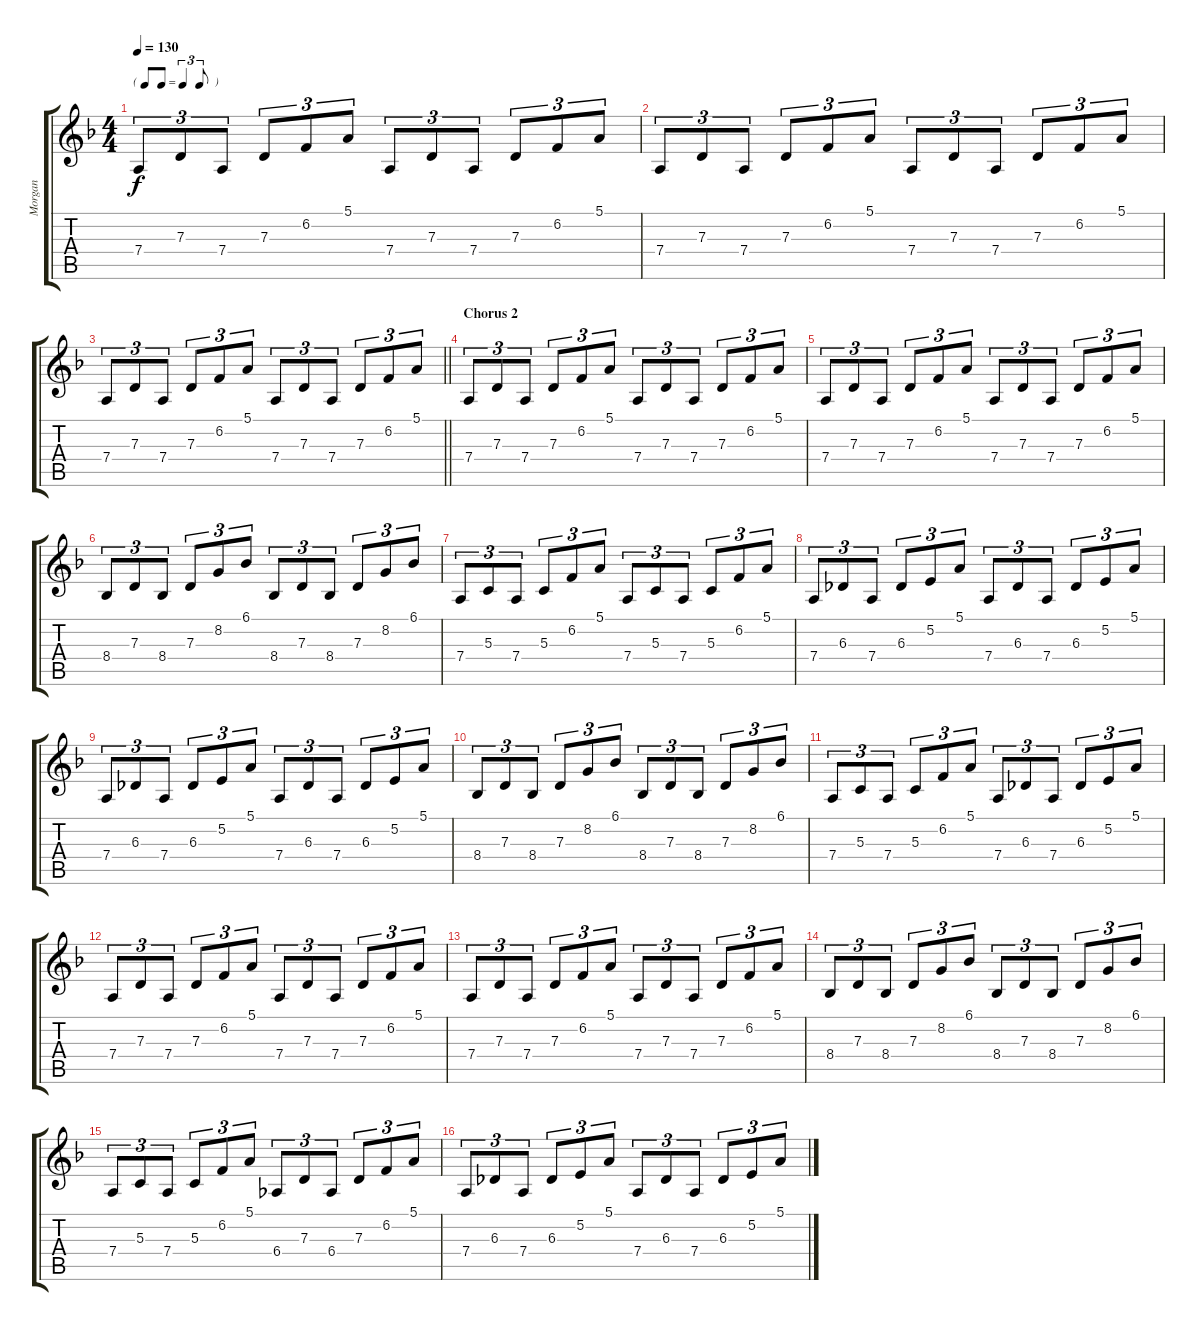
\track ("Morgan" "Morgan") {instrument synthstrings1}
\staff {score tabs}
\tuning (E4 B3 G3 D3 A2 E2) {hide}
\ts (4 4)
\tf triplet8th
\tempo 130
\clef g2
\ks dminor
7.4.8{tu (3 2) dy f} 7.3.8{tu (3 2)} 7.4.8{tu (3 2)} 7.3.8{tu (3 2)} 6.2.8{tu (3 2)} 5.1.8{tu (3 2)} 7.4.8{tu (3 2)} 7.3.8{tu (3 2)} 7.4.8{tu (3 2)} 7.3.8{tu (3 2)} 6.2.8{tu (3 2)} 5.1.8{tu (3 2)} |
7.4.8{tu (3 2)} 7.3.8{tu (3 2)} 7.4.8{tu (3 2)} 7.3.8{tu (3 2)} 6.2.8{tu (3 2)} 5.1.8{tu (3 2)} 7.4.8{tu (3 2)} 7.3.8{tu (3 2)} 7.4.8{tu (3 2)} 7.3.8{tu (3 2)} 6.2.8{tu (3 2)} 5.1.8{tu (3 2)} |
\barLineRight lightlight
7.4.8{tu (3 2)} 7.3.8{tu (3 2)} 7.4.8{tu (3 2)} 7.3.8{tu (3 2)} 6.2.8{tu (3 2)} 5.1.8{tu (3 2)} 7.4.8{tu (3 2)} 7.3.8{tu (3 2)} 7.4.8{tu (3 2)} 7.3.8{tu (3 2)} 6.2.8{tu (3 2)} 5.1.8{tu (3 2)} |
\section ("" "Chorus 2")
7.4.8{tu (3 2)} 7.3.8{tu (3 2)} 7.4.8{tu (3 2)} 7.3.8{tu (3 2)} 6.2.8{tu (3 2)} 5.1.8{tu (3 2)} 7.4.8{tu (3 2)} 7.3.8{tu (3 2)} 7.4.8{tu (3 2)} 7.3.8{tu (3 2)} 6.2.8{tu (3 2)} 5.1.8{tu (3 2)} |
7.4.8{tu (3 2)} 7.3.8{tu (3 2)} 7.4.8{tu (3 2)} 7.3.8{tu (3 2)} 6.2.8{tu (3 2)} 5.1.8{tu (3 2)} 7.4.8{tu (3 2)} 7.3.8{tu (3 2)} 7.4.8{tu (3 2)} 7.3.8{tu (3 2)} 6.2.8{tu (3 2)} 5.1.8{tu (3 2)} |
8.4.8{tu (3 2)} 7.3.8{tu (3 2)} 8.4.8{tu (3 2)} 7.3.8{tu (3 2)} 8.2.8{tu (3 2)} 6.1.8{tu (3 2)} 8.4.8{tu (3 2)} 7.3.8{tu (3 2)} 8.4.8{tu (3 2)} 7.3.8{tu (3 2)} 8.2.8{tu (3 2)} 6.1.8{tu (3 2)} |
7.4.8{tu (3 2)} 5.3.8{tu (3 2)} 7.4.8{tu (3 2)} 5.3.8{tu (3 2)} 6.2.8{tu (3 2)} 5.1.8{tu (3 2)} 7.4.8{tu (3 2)} 5.3.8{tu (3 2)} 7.4.8{tu (3 2)} 5.3.8{tu (3 2)} 6.2.8{tu (3 2)} 5.1.8{tu (3 2)} |
7.4.8{tu (3 2)} 6.3.8{tu (3 2)} 7.4.8{tu (3 2)} 6.3.8{tu (3 2)} 5.2.8{tu (3 2)} 5.1.8{tu (3 2)} 7.4.8{tu (3 2)} 6.3.8{tu (3 2)} 7.4.8{tu (3 2)} 6.3.8{tu (3 2)} 5.2.8{tu (3 2)} 5.1.8{tu (3 2)} |
7.4.8{tu (3 2)} 6.3.8{tu (3 2)} 7.4.8{tu (3 2)} 6.3.8{tu (3 2)} 5.2.8{tu (3 2)} 5.1.8{tu (3 2)} 7.4.8{tu (3 2)} 6.3.8{tu (3 2)} 7.4.8{tu (3 2)} 6.3.8{tu (3 2)} 5.2.8{tu (3 2)} 5.1.8{tu (3 2)} |
8.4.8{tu (3 2)} 7.3.8{tu (3 2)} 8.4.8{tu (3 2)} 7.3.8{tu (3 2)} 8.2.8{tu (3 2)} 6.1.8{tu (3 2)} 8.4.8{tu (3 2)} 7.3.8{tu (3 2)} 8.4.8{tu (3 2)} 7.3.8{tu (3 2)} 8.2.8{tu (3 2)} 6.1.8{tu (3 2)} |
7.4.8{tu (3 2)} 5.3.8{tu (3 2)} 7.4.8{tu (3 2)} 5.3.8{tu (3 2)} 6.2.8{tu (3 2)} 5.1.8{tu (3 2)} 7.4.8{tu (3 2)} 6.3.8{tu (3 2)} 7.4.8{tu (3 2)} 6.3.8{tu (3 2)} 5.2.8{tu (3 2)} 5.1.8{tu (3 2)} |
7.4.8{tu (3 2)} 7.3.8{tu (3 2)} 7.4.8{tu (3 2)} 7.3.8{tu (3 2)} 6.2.8{tu (3 2)} 5.1.8{tu (3 2)} 7.4.8{tu (3 2)} 7.3.8{tu (3 2)} 7.4.8{tu (3 2)} 7.3.8{tu (3 2)} 6.2.8{tu (3 2)} 5.1.8{tu (3 2)} |
7.4.8{tu (3 2)} 7.3.8{tu (3 2)} 7.4.8{tu (3 2)} 7.3.8{tu (3 2)} 6.2.8{tu (3 2)} 5.1.8{tu (3 2)} 7.4.8{tu (3 2)} 7.3.8{tu (3 2)} 7.4.8{tu (3 2)} 7.3.8{tu (3 2)} 6.2.8{tu (3 2)} 5.1.8{tu (3 2)} |
8.4.8{tu (3 2)} 7.3.8{tu (3 2)} 8.4.8{tu (3 2)} 7.3.8{tu (3 2)} 8.2.8{tu (3 2)} 6.1.8{tu (3 2)} 8.4.8{tu (3 2)} 7.3.8{tu (3 2)} 8.4.8{tu (3 2)} 7.3.8{tu (3 2)} 8.2.8{tu (3 2)} 6.1.8{tu (3 2)} |
7.4.8{tu (3 2)} 5.3.8{tu (3 2)} 7.4.8{tu (3 2)} 5.3.8{tu (3 2)} 6.2.8{tu (3 2)} 5.1.8{tu (3 2)} 6.4.8{tu (3 2)} 7.3.8{tu (3 2)} 6.4.8{tu (3 2)} 7.3.8{tu (3 2)} 6.2.8{tu (3 2)} 5.1.8{tu (3 2)} |
7.4.8{tu (3 2)} 6.3.8{tu (3 2)} 7.4.8{tu (3 2)} 6.3.8{tu (3 2)} 5.2.8{tu (3 2)} 5.1.8{tu (3 2)} 7.4.8{tu (3 2)} 6.3.8{tu (3 2)} 7.4.8{tu (3 2)} 6.3.8{tu (3 2)} 5.2.8{tu (3 2)} 5.1.8{tu (3 2)}
